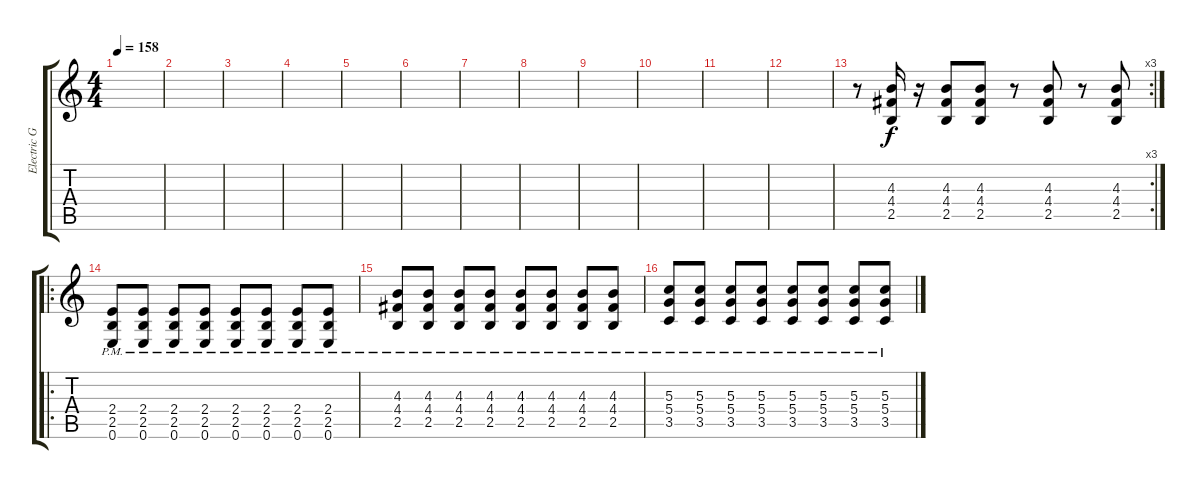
\track ("Electric Guitar" "Electric G") {instrument distortionguitar}
\staff {score tabs}
\tuning (E4 B3 G3 D3 A2 E2) {hide}
\ts (4 4)
\tempo 158
\clef g2
\ks c
|
|
|
|
|
|
|
|
|
|
|
|
\rc 3
r.8 (4.3 4.4 2.5).16 r.16 (4.3 4.4 2.5).8 (4.3 4.4 2.5).8 r.8 (4.3 4.4 2.5).8 r.8 (4.3 4.4 2.5).8 |
\ro
(2.4{pm} 2.5{pm} 0.6{pm}).8 (2.4{pm} 2.5{pm} 0.6{pm}).8 (2.4{pm} 2.5{pm} 0.6{pm}).8 (2.4{pm} 2.5{pm} 0.6{pm}).8 (2.4{pm} 2.5{pm} 0.6{pm}).8 (2.4{pm} 2.5{pm} 0.6{pm}).8 (2.4{pm} 2.5{pm} 0.6{pm}).8 (2.4{pm} 2.5{pm} 0.6{pm}).8 |
(4.3{pm} 4.4{pm} 2.5{pm}).8 (4.3{pm} 4.4{pm} 2.5{pm}).8 (4.3{pm} 4.4{pm} 2.5{pm}).8 (4.3{pm} 4.4{pm} 2.5{pm}).8 (4.3{pm} 4.4{pm} 2.5{pm}).8 (4.3{pm} 4.4{pm} 2.5{pm}).8 (4.3{pm} 4.4{pm} 2.5{pm}).8 (4.3{pm} 4.4{pm} 2.5{pm}).8 |
(5.3{pm} 5.4{pm} 3.5{pm}).8 (5.3{pm} 5.4{pm} 3.5{pm}).8 (5.3{pm} 5.4{pm} 3.5{pm}).8 (5.3{pm} 5.4{pm} 3.5{pm}).8 (5.3{pm} 5.4{pm} 3.5{pm}).8 (5.3{pm} 5.4{pm} 3.5{pm}).8 (5.3{pm} 5.4{pm} 3.5{pm}).8 (5.3{pm} 5.4{pm} 3.5{pm}).8
